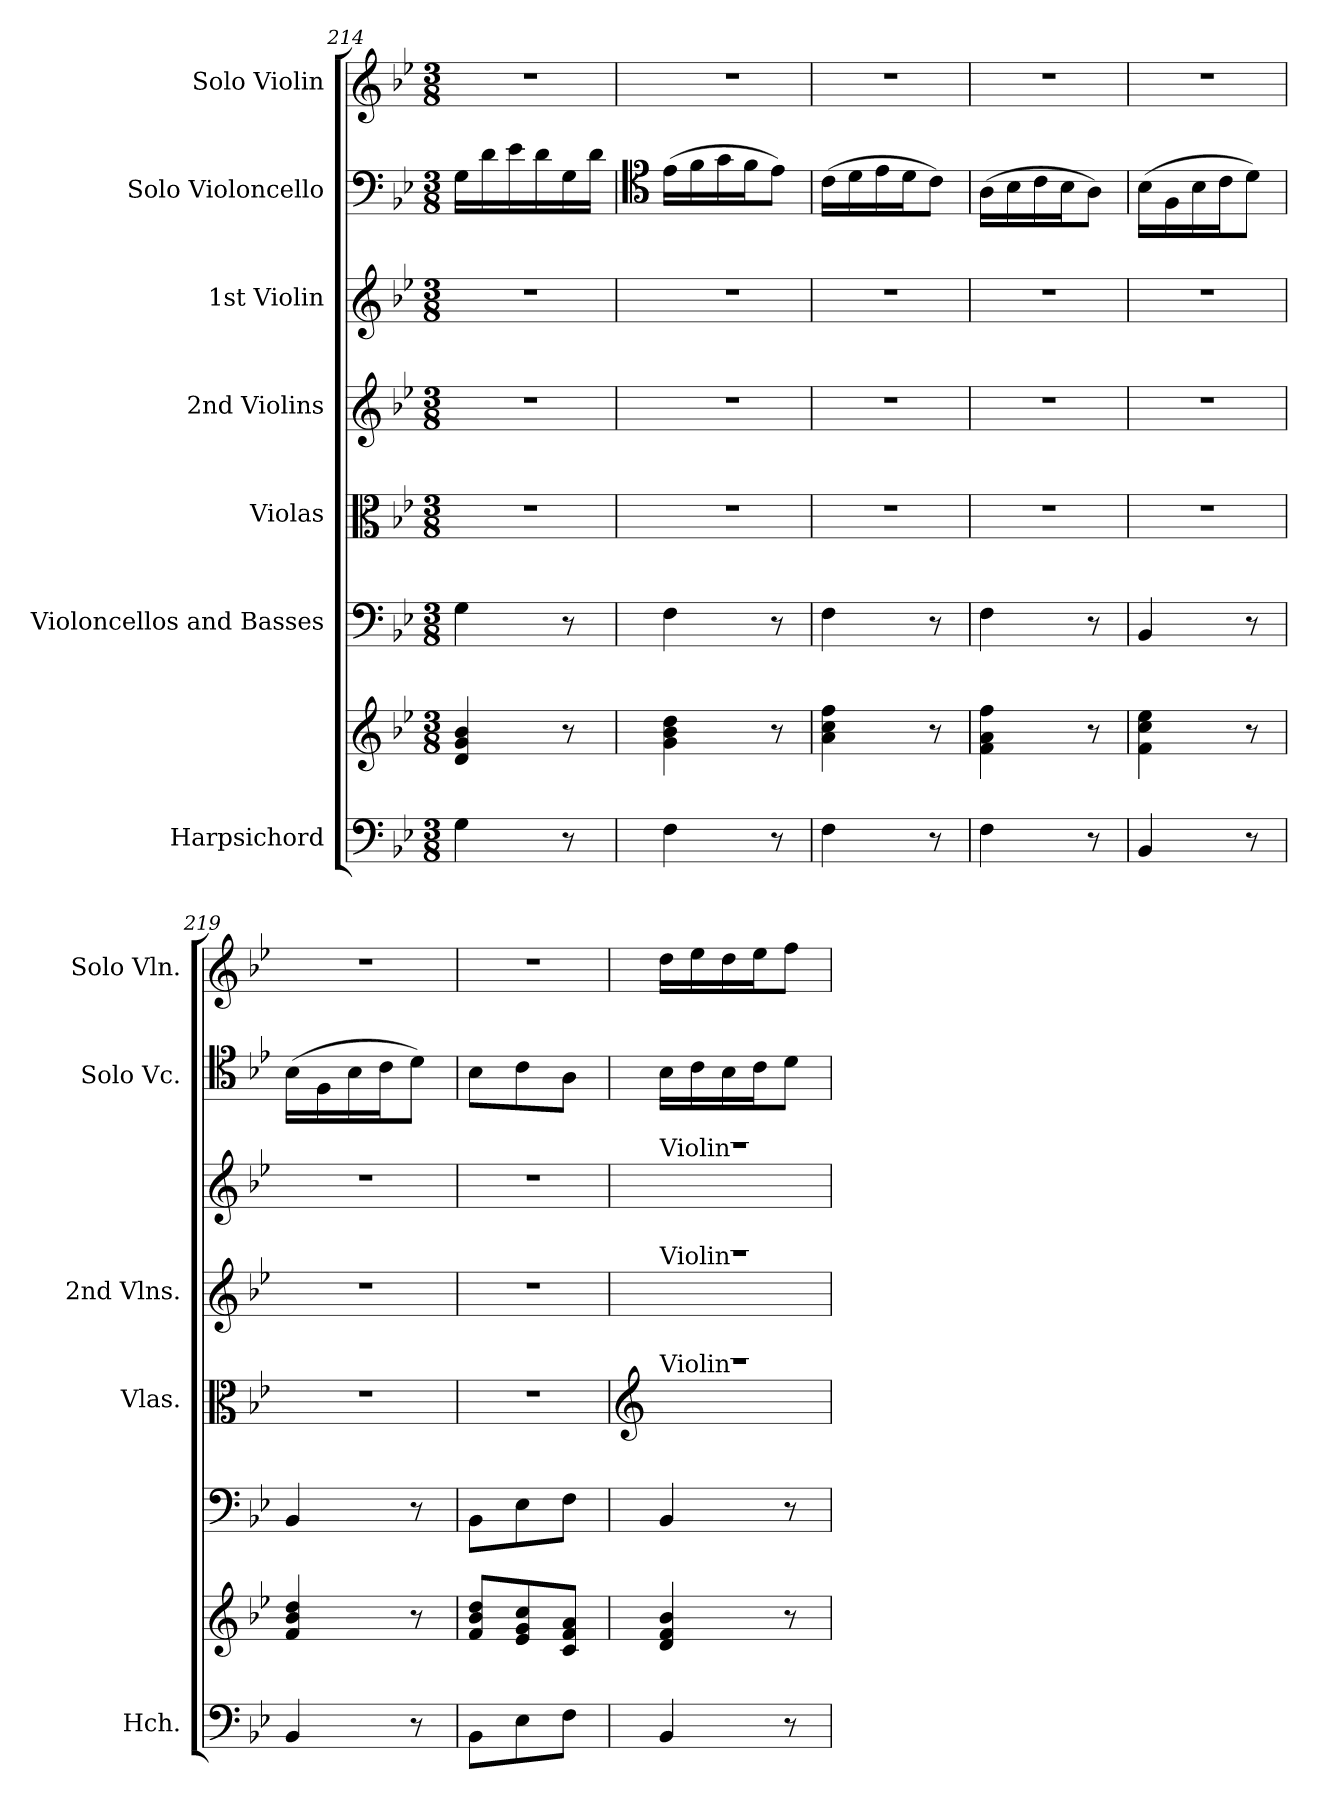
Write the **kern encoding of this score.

**kern	**kern	**kern	**kern	**kern	**kern	**kern	**kern
*part7	*part7	*part6	*part5	*part4	*part3	*part2	*part1
*staff8	*staff7	*staff6	*staff5	*staff4	*staff3	*staff2	*staff1
*I"Harpsichord	*	*I"Violoncellos and Basses	*I"Violas	*I"2nd Violins	*I"1st Violin	*I"Solo Violoncello	*I"Solo Violin
*I'Hch.	*	*	*I'Vlas.	*I'2nd Vlns.	*	*I'Solo Vc.	*I'Solo Vln.
*clefF4	*clefG2	*clefF4	*clefC3	*clefG2	*clefG2	*clefF4	*clefG2
*k[b-e-]	*k[b-e-]	*k[b-e-]	*k[b-e-]	*k[b-e-]	*k[b-e-]	*k[b-e-]	*k[b-e-]
*M3/8	*M3/8	*M3/8	*M3/8	*M3/8	*M3/8	*M3/8	*M3/8
=214	=214	=214	=214	=214	=214	=214	=214
4G\	4d/ 4g/ 4b-/	4G\	4.r	4.r	4.r	16G\LL	4.r
.	.	.	.	.	.	16d\	.
.	.	.	.	.	.	16e-\	.
.	.	.	.	.	.	16d\	.
8r	8r	8r	.	.	.	16G\	.
.	.	.	.	.	.	16d\JJ	.
!!LO:PB:g=z
=215	=215	=215	=215	=215	=215	=215	=215
*	*	*	*	*	*	*clefC4	*
4F\	4g\ 4b-\ 4dd\	4F\	4.r	4.r	4.r	(>16e-\LL	4.r
.	.	.	.	.	.	16f\	.
.	.	.	.	.	.	16g\	.
.	.	.	.	.	.	16f\J	.
8r	8r	8r	.	.	.	8e-\J)	.
=216	=216	=216	=216	=216	=216	=216	=216
4F\	4a\ 4cc\ 4ff\	4F\	4.r	4.r	4.r	(>16c\LL	4.r
.	.	.	.	.	.	16d\	.
.	.	.	.	.	.	16e-\	.
.	.	.	.	.	.	16d\J	.
8r	8r	8r	.	.	.	8c\J)	.
=217	=217	=217	=217	=217	=217	=217	=217
4F\	4f\ 4a\ 4ff\	4F\	4.r	4.r	4.r	(>16A\LL	4.r
.	.	.	.	.	.	16B-\	.
.	.	.	.	.	.	16c\	.
.	.	.	.	.	.	16B-\J	.
8r	8r	8r	.	.	.	8A\J)	.
=218	=218	=218	=218	=218	=218	=218	=218
4BB-/	4f\ 4cc\ 4ee-\	4BB-/	4.r	4.r	4.r	(>16B-\LL	4.r
.	.	.	.	.	.	16F\	.
.	.	.	.	.	.	16B-\	.
.	.	.	.	.	.	16c\J	.
8r	8r	8r	.	.	.	8d\J)	.
=219	=219	=219	=219	=219	=219	=219	=219
4BB-/	4f/ 4b-/ 4dd/	4BB-/	4.r	4.r	4.r	(>16B-\LL	4.r
.	.	.	.	.	.	16F\	.
.	.	.	.	.	.	16B-\	.
.	.	.	.	.	.	16c\J	.
8r	8r	8r	.	.	.	8d\J)	.
=220	=220	=220	=220	=220	=220	=220	=220
8BB-\L	8f/ 8b-/ 8dd/L	8BB-\L	4.r	4.r	4.r	8B-\L	4.r
8E-\	8e-/ 8g/ 8cc/	8E-\	.	.	.	8c\	.
8F\J	8c/ 8f/ 8a/J	8F\J	.	.	.	8A\J	.
=221	=221	=221	=221	=221	=221	=221	=221
*	*	*	*clefG2	*	*	*	*
*	*	*	*^	*^	*^	*	*
!	!	!	!	!	!	!	!LO:TX:a:t=Violin	!	!	!
!	!	!	!	!	!LO:TX:a:t=Violin	!	!	!	!	!
!	!	!	!LO:TX:a:t=Violin	!	!	!	!	!	!	!
4BB-/	4d/ 4f/ 4b-/	4BB-/	4.r	16dd\LLyy	4.r	16dd\LLyy	4.r	16dd\LLyy	16B-\LL	16dd\LL
.	.	.	.	16ee-\yy	.	16ee-\yy	.	16ee-\yy	16c\	16ee-\
.	.	.	.	16dd\yy	.	16dd\yy	.	16dd\yy	16B-\	16dd\
.	.	.	.	16ee-\Jyy	.	16ee-\Jyy	.	16ee-\Jyy	16c\J	16ee-\J
8r	8r	8r	.	8ff\Jyy	.	8ff\Jyy	.	8ff\Jyy	8d\J	8ff\J
*	*	*	*v	*v	*	*	*v	*v	*	*
*	*	*	*	*v	*v	*	*	*
=	=	=	=	=	=	=	=
*-	*-	*-	*-	*-	*-	*-	*-
